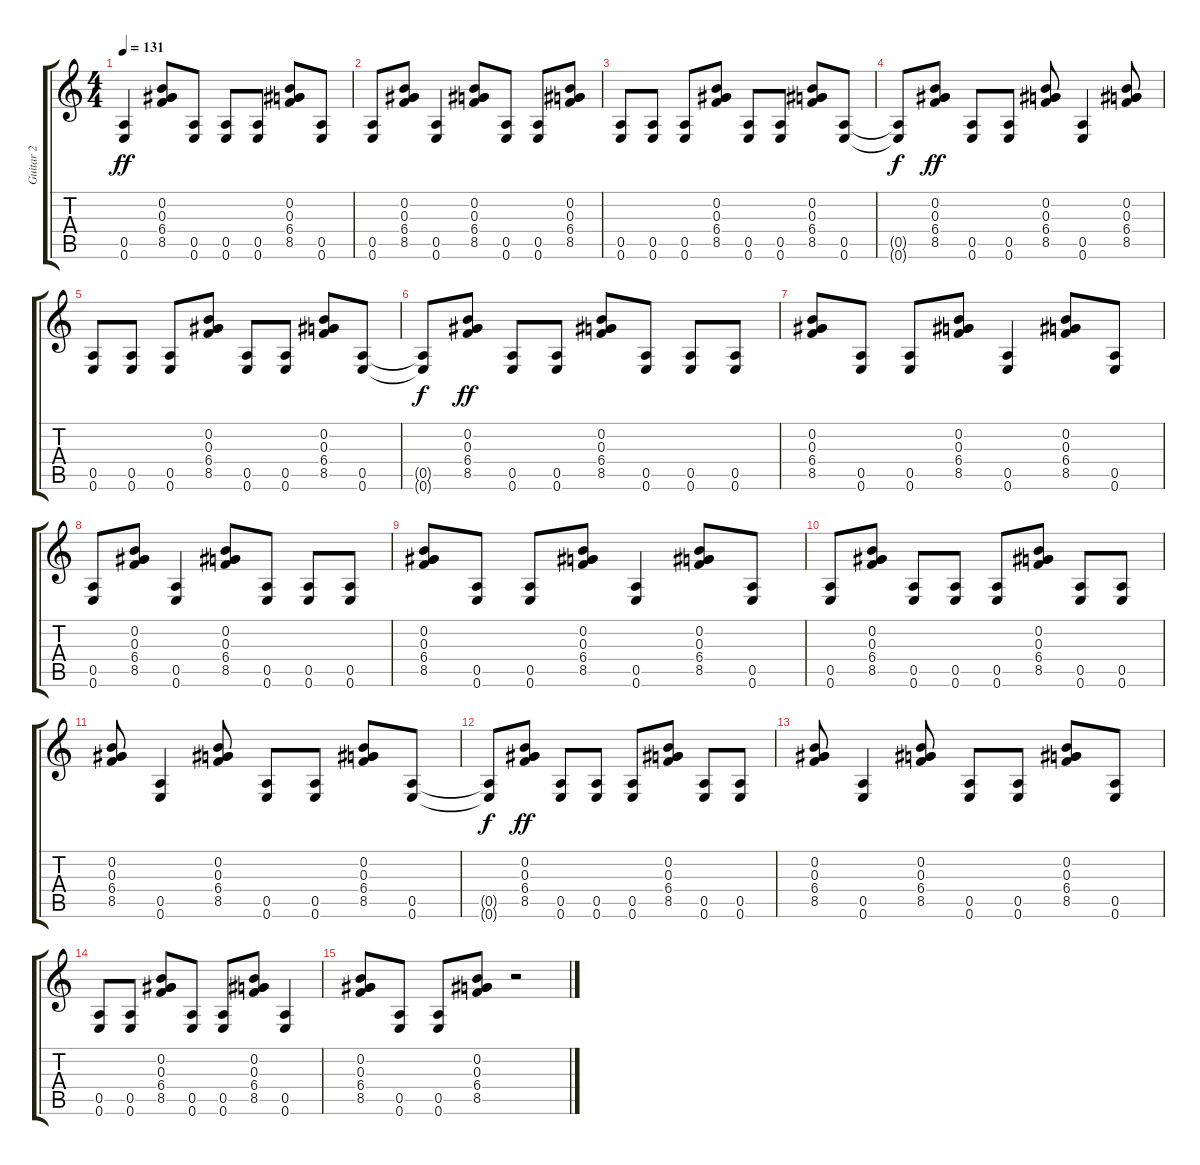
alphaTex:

\track ("Guitar 2" "Guitar 2") {instrument electricguitarjazz}
\staff {score tabs}
\tuning (E4 B3 G3 D3 A2 E2) {hide}
\ts (4 4)
\tempo 131
\clef g2
\ks c
(0.5 0.6).4{dy ff instrument distortionguitar} (0.2 0.3 6.4 8.5).8 (0.5 0.6).8 (0.5 0.6).8 (0.5 0.6).8 (0.2 0.3 6.4 8.5).8 (0.5 0.6).8 |
(0.5 0.6).8{instrument distortionguitar} (0.2 0.3 6.4 8.5).8 (0.5 0.6).4 (0.2 0.3 6.4 8.5).8 (0.5 0.6).8 (0.5 0.6).8 (0.2 0.3 6.4 8.5).8 |
(0.5 0.6).8{instrument distortionguitar} (0.5 0.6).8 (0.5 0.6).8 (0.2 0.3 6.4 8.5).8 (0.5 0.6).8 (0.5 0.6).8 (0.2 0.3 6.4 8.5).8 (0.5 0.6).8 |
(0.5{t} 0.6{t}).8{dy f instrument distortionguitar} (0.2 0.3 6.4 8.5).8{dy ff} (0.5 0.6).8 (0.5 0.6).8 (0.2 0.3 6.4 8.5).8 (0.5 0.6).4 (0.2 0.3 6.4 8.5).8 |
(0.5 0.6).8{instrument distortionguitar} (0.5 0.6).8 (0.5 0.6).8 (0.2 0.3 6.4 8.5).8 (0.5 0.6).8 (0.5 0.6).8 (0.2 0.3 6.4 8.5).8 (0.5 0.6).8 |
(0.5{t} 0.6{t}).8{dy f instrument distortionguitar} (0.2 0.3 6.4 8.5).8{dy ff} (0.5 0.6).8 (0.5 0.6).8 (0.2 0.3 6.4 8.5).8 (0.5 0.6).8 (0.5 0.6).8 (0.5 0.6).8 |
(0.2 0.3 6.4 8.5).8{instrument distortionguitar} (0.5 0.6).8 (0.5 0.6).8 (0.2 0.3 6.4 8.5).8 (0.5 0.6).4 (0.2 0.3 6.4 8.5).8 (0.5 0.6).8 |
(0.5 0.6).8{instrument distortionguitar} (0.2 0.3 6.4 8.5).8 (0.5 0.6).4 (0.2 0.3 6.4 8.5).8 (0.5 0.6).8 (0.5 0.6).8 (0.5 0.6).8 |
(0.2 0.3 6.4 8.5).8{instrument distortionguitar} (0.5 0.6).8 (0.5 0.6).8 (0.2 0.3 6.4 8.5).8 (0.5 0.6).4 (0.2 0.3 6.4 8.5).8 (0.5 0.6).8 |
(0.5 0.6).8{instrument distortionguitar} (0.2 0.3 6.4 8.5).8 (0.5 0.6).8 (0.5 0.6).8 (0.5 0.6).8 (0.2 0.3 6.4 8.5).8 (0.5 0.6).8 (0.5 0.6).8 |
(0.2 0.3 6.4 8.5).8{instrument distortionguitar} (0.5 0.6).4 (0.2 0.3 6.4 8.5).8 (0.5 0.6).8 (0.5 0.6).8 (0.2 0.3 6.4 8.5).8 (0.5 0.6).8 |
(0.5{t} 0.6{t}).8{dy f instrument distortionguitar} (0.2 0.3 6.4 8.5).8{dy ff} (0.5 0.6).8 (0.5 0.6).8 (0.5 0.6).8 (0.2 0.3 6.4 8.5).8 (0.5 0.6).8 (0.5 0.6).8 |
(0.2 0.3 6.4 8.5).8{instrument distortionguitar} (0.5 0.6).4 (0.2 0.3 6.4 8.5).8 (0.5 0.6).8 (0.5 0.6).8 (0.2 0.3 6.4 8.5).8 (0.5 0.6).8 |
(0.5 0.6).8{instrument distortionguitar} (0.5 0.6).8 (0.2 0.3 6.4 8.5).8 (0.5 0.6).8 (0.5 0.6).8 (0.2 0.3 6.4 8.5).8 (0.5 0.6).4 |
(0.2 0.3 6.4 8.5).8{instrument distortionguitar} (0.5 0.6).8 (0.5 0.6).8 (0.2 0.3 6.4 8.5).8 r.2
